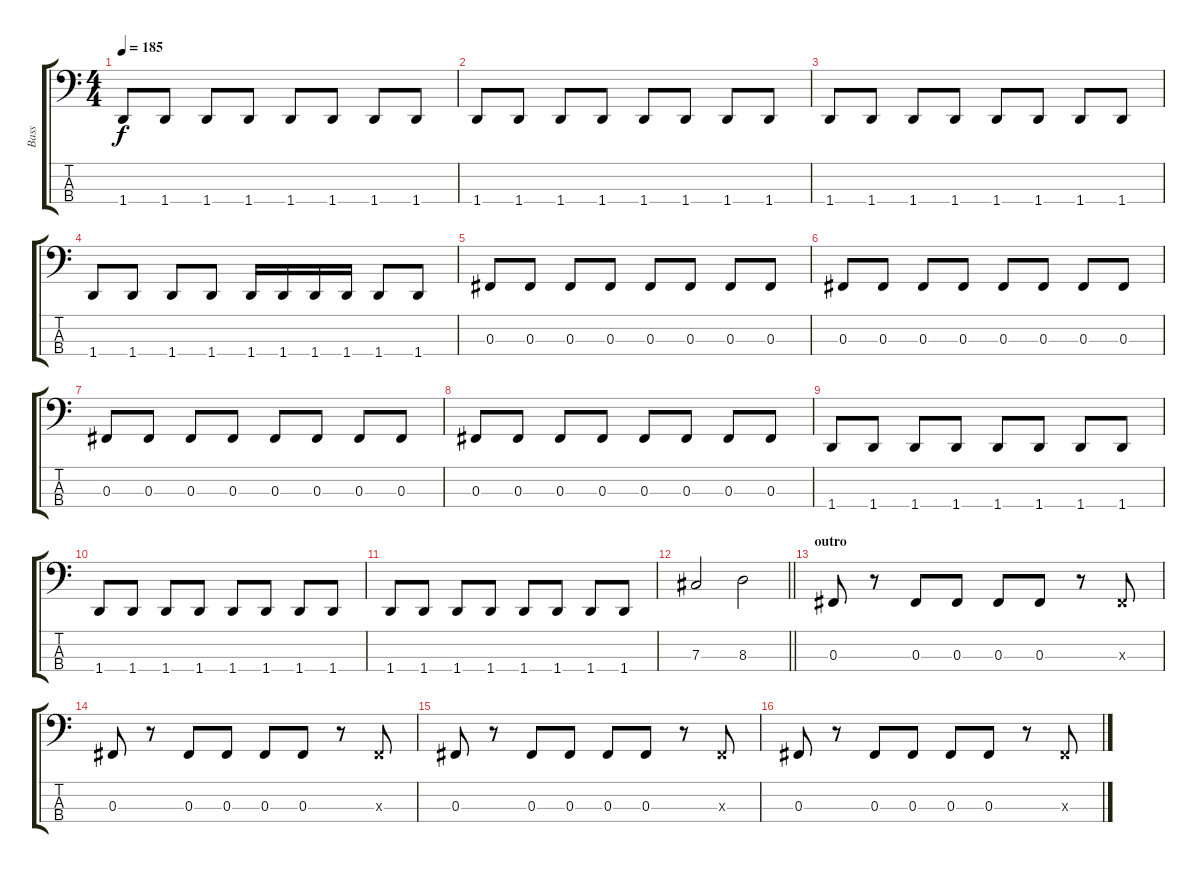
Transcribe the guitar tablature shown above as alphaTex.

\track ("Bass" "Bass") {instrument electricbasspick}
\staff {score tabs}
\tuning (E2 B1 Gb1 Db1) {hide}
\ts (4 4)
\tempo 185
\clef f4
\ks c
1.4.8{dy f} 1.4.8 1.4.8 1.4.8 1.4.8 1.4.8 1.4.8 1.4.8 |
1.4.8 1.4.8 1.4.8 1.4.8 1.4.8 1.4.8 1.4.8 1.4.8 |
1.4.8 1.4.8 1.4.8 1.4.8 1.4.8 1.4.8 1.4.8 1.4.8 |
1.4.8 1.4.8 1.4.8 1.4.8 1.4.16 1.4.16 1.4.16 1.4.16 1.4.8 1.4.8 |
0.3.8 0.3.8 0.3.8 0.3.8 0.3.8 0.3.8 0.3.8 0.3.8 |
0.3.8 0.3.8 0.3.8 0.3.8 0.3.8 0.3.8 0.3.8 0.3.8 |
0.3.8 0.3.8 0.3.8 0.3.8 0.3.8 0.3.8 0.3.8 0.3.8 |
0.3.8 0.3.8 0.3.8 0.3.8 0.3.8 0.3.8 0.3.8 0.3.8 |
1.4.8 1.4.8 1.4.8 1.4.8 1.4.8 1.4.8 1.4.8 1.4.8 |
1.4.8 1.4.8 1.4.8 1.4.8 1.4.8 1.4.8 1.4.8 1.4.8 |
1.4.8 1.4.8 1.4.8 1.4.8 1.4.8 1.4.8 1.4.8 1.4.8 |
\barLineRight lightlight
7.3.2 8.3.2 |
\section ("" "outro")
0.3.8 r.8 0.3.8 0.3.8 0.3.8 0.3.8 r.8 0.3{x}.8 |
0.3.8 r.8 0.3.8 0.3.8 0.3.8 0.3.8 r.8 0.3{x}.8 |
0.3.8 r.8 0.3.8 0.3.8 0.3.8 0.3.8 r.8 0.3{x}.8 |
0.3.8 r.8 0.3.8 0.3.8 0.3.8 0.3.8 r.8 0.3{x}.8
